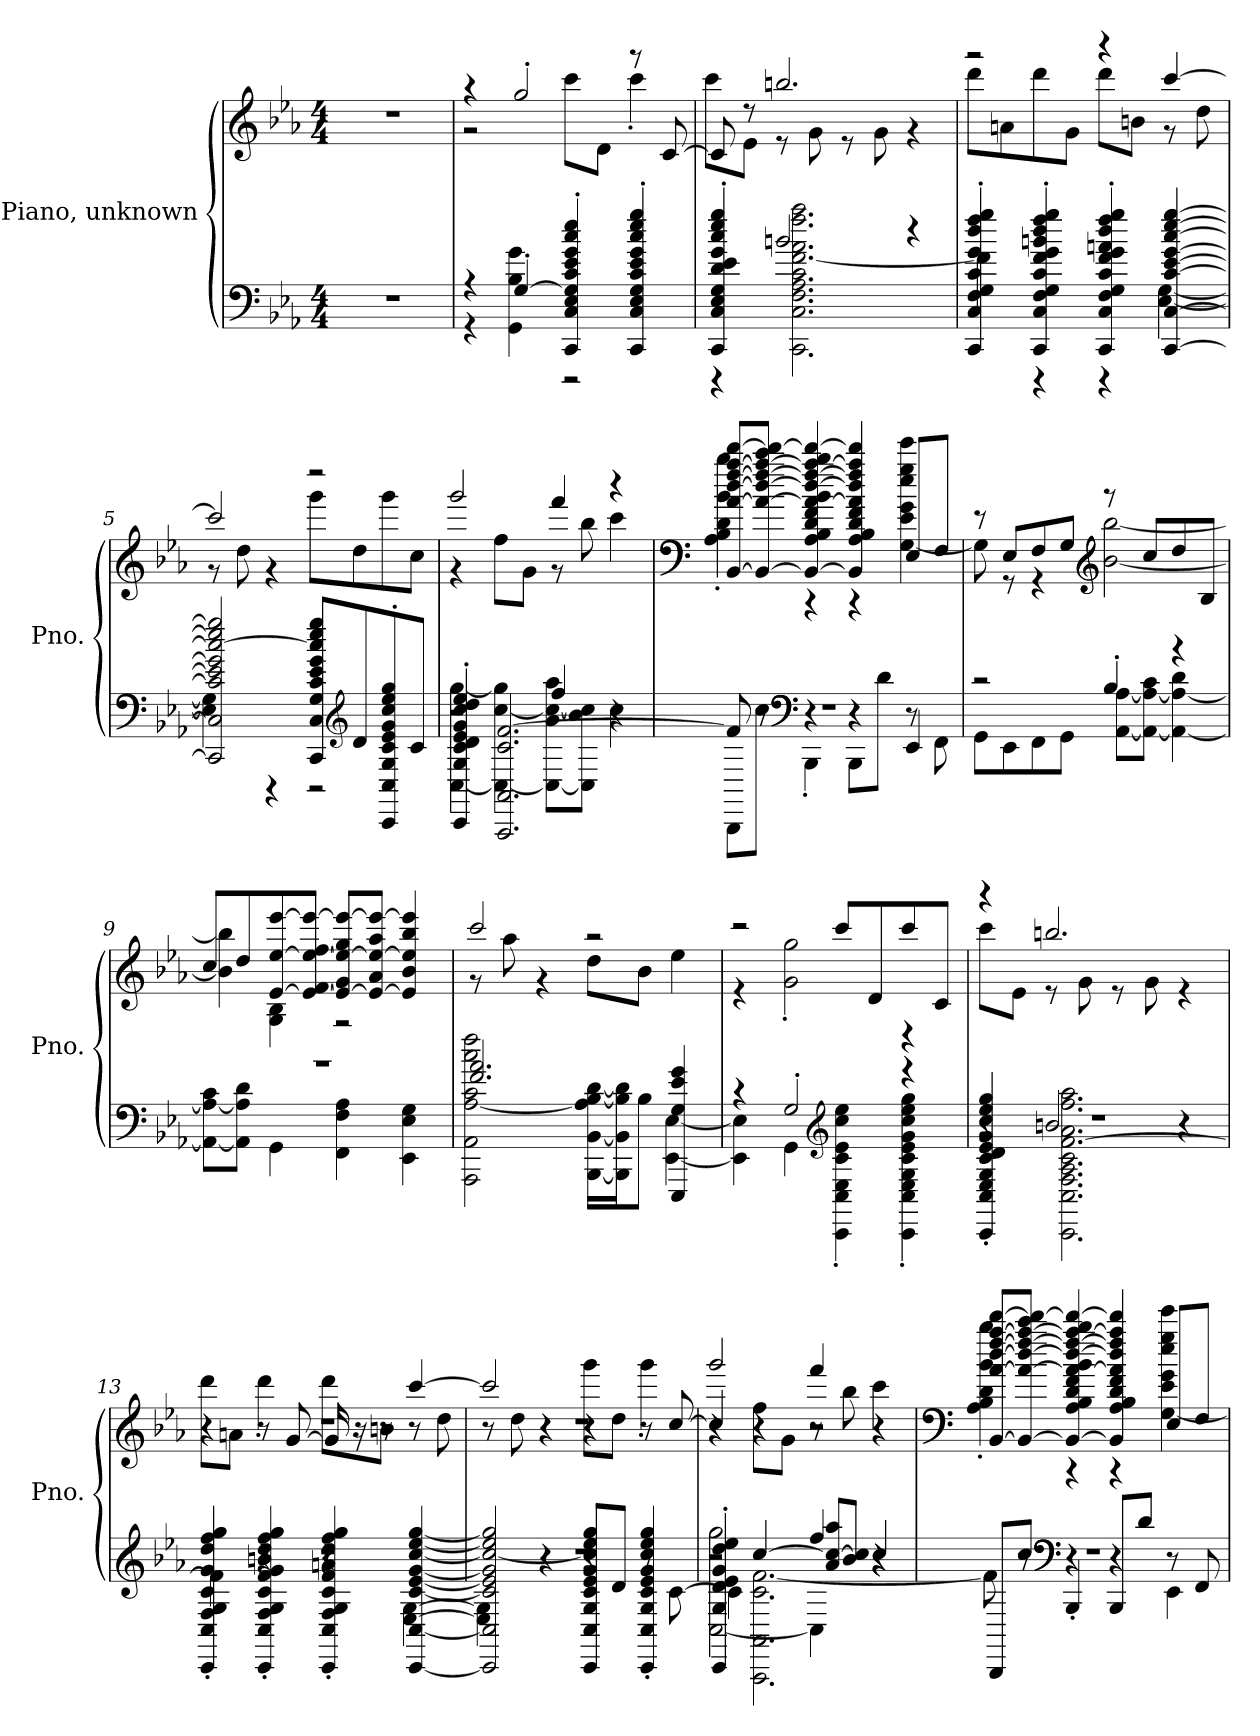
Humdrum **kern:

**kern	**kern
*part1	*part1
*staff2	*staff1
*I"Piano, unknown	*
*I'Pno.	*
*clefF4	*clefG2
*k[b-e-a-]	*k[b-e-a-]
*M4/4	*M4/4
*MM120	*MM120
=1	=1
1r	1r
=2	=2
*^	*^
4r	4r	4r	2r
[4G'/	4GG\ 4B-\ 4g\	2gg'/	.
4CC/' 4C/' 4E-/' 4G/]' 4c/' 4e-/' 4g/' 4cc/' 4ee-/'	2r	.	8ccc\L
.	.	.	8d\J
4CC/' 4C/' 4E-/' 4G/' 4c/' 4e-/' 4g/' 4cc/' 4ee-/' 4gg/'	.	8r	4ccc'\
.	.	[8c/	.
=3	=3	=3	=3
4CC/' 4C/' 4E-/' 4G/' 4d/' 4e-/' 4g/' 4cc/' 4ee-/' 4gg/'	4r	8c/]	8ccc\L
.	.	8r	8e-\J
2bn/	2.CC\ 2.C\ 2.F\ 2.A-\ 2.c\ [2.f\ 2.a-\ 2.ff\ 2.aa-\	2.bbn/	8r
.	.	.	8g\
.	.	.	8r
.	.	.	8g\
4r	.	.	4r
=4	=4	=4	=4
4CC/' 4C/' 4F/' 4G/' 4c/' 4g/' 4dd/' 4ff/' 4gg/'	4f\]	2r	8ddd\L
.	.	.	8an\
4CC/' 4C/' 4F/' 4G/' 4c/' 4f/' 4g/' 4bn/' 4dd/' 4ff/' 4gg/'	4r	.	8ddd\
.	.	.	8g\J
4CC/' 4C/' 4F/' 4G/' 4c/' 4f/' 4g/' 4an/' 4dd/' 4ff/' 4gg/'	4r	4r	8ddd\L
.	.	.	8bn\J
[4CC/ [4C/ [4c/ [4e-/ [4g/ [4cc/ [4ee-/ [4gg/	[4E-\ [4G\	[4ccc/	8r
.	.	.	8dd\
=5	=5	=5	=5
2CC/] 2C/] 2c/] 2e-/] 2g/] 2cc/_ 2ee-/] 2gg/]	4E-\] 4G\]	2ccc/]	8r
.	.	.	8dd\
.	4r	.	4r
8CC/ 8C/ 8G/ 8c/ 8e-/ 8g/ 8cc/] 8ee-/ 8gg/L	2r	2r	8ggg\L
*clefG2	*	*	*
8d/	.	.	8dd\
8CC/' 8C/' 8G/' 8c/' 8e-/' 8g/' 8cc/' 8ee-/' 8gg/'	.	.	8ggg\
8c/J	.	.	8cc\J
!!LO:LB:g=z	!!
=6	=6	=6	=6
*	*^	*	*
2r	[4C\ [4gg\	4CC/' 4G/' 4c/' 4d/' 4e-/' 4g/' 4cc/' 4dd/' 4ee-/'	2ggg/	4r
.	4C\_ [4cc\ 4gg\]	2.AAA-/ 2.AA-/ 2.c/ [2.f/	.	8ff\L
.	.	.	.	8g\J
4ff/	8C\_ 8a-\ 8cc\_ 8aa-\L	.	4fff/	8r
.	8C\] 8b-\ 8cc\]J	.	.	8bb-\
4r	4cc\	.	4r	4ccc\
=7	=7	=7	=7	=7
*	*	*	*clefF4	*
1r	8BBB-\L	8f/]	[8BB-/ [8a-/ [8dd/ [8ff/ [8aa-/ [8ddd/L	4A-\' 4B-\' 4d\' 4b-\' 4bb-\'
.	8cc\J	8r	8BB-/_ 8a-/_ 8dd/_ 8ff/_ 8aa-/_ 8ccc/ 8ddd/_J	.
*clefF4	*	*	*	*
.	4BBB-'\	4r	4BB-/_ 4A-/ 4B-/ 4d/ 4f/ 4a-/_ 4b-/ 4dd/_ 4ff/_ 4aa-/_ 4bb-/ 4ddd/_	4r
.	8BBB-\L	4r	4BB-/] 4A-/ 4B-/ 4d/ 4f/ 4a-/] 4dd/] 4ff/] 4aa-/] 4ddd/]	4r
.	8d\J	.	.	.
.	8r	4EE-/	8E-/L	[4G\ 4e-\ 4g\ 4ee-\ 4gg\ 4eee-\
.	8FF\	.	8F/J	.
*	*v	*v	*	*
=8	=8	=8	=8
2r	8GG\L	8r	8G\]
.	8EE-\	8E-/L	8r
.	8FF\	8F/	4r
.	8GG\J	8G/J	.
*	*	*clefG2	*
4B-'/	[8AA-\ [8A-\L	8r	[2b-\ [2bb-\
.	8AA-\_ 8A-\_ 8c\J	8cc/L	.
4r	4AA-\_ 4A-\_ 4d\	8dd/	.
.	.	8B-/J	.
!!LO:LB:g=z	!!
=9	=9	=9	=9
1r	8AA-\_ 8A-\_ 8c\L	8cc/L	4b-\] 4bb-\]
.	8AA-\] 8A-\] 8d\J	8dd/	.
.	4GG\	[8e-/ [8ee-/ [8eee-/	4G\ 4B-\
.	.	8e-/_ 8f/ 8ee-/_ 8ff/ 8eee-/_J	.
.	4FF\ 4F\ 4A-\	8e-/_ 8g/ 8ee-/_ 8gg/ 8eee-/_L	2r
.	.	8e-/_ 8a-/ 8ee-/_ 8aa-/ 8eee-/_J	.
.	4EE-\ 4E-\ 4G\	4e-/] 4b-/ 4ee-/] 4bb-/ 4eee-/]	.
=10	=10	=10	=10
2.f/ 2.a-/	2AAA-\ 2AA-\ [2A-\ 2c\ 2cc\ 2ff\	2ccc/	8r
.	.	.	8aa-\
.	.	.	4r
.	[16BBB-\ [16BB-\ 16A-\] [16B-\ [16d\LL	2r	8dd\L
.	16BBB-\] 16BB-\] 16B-\] 16d\]J	.	.
.	8B-\J	.	8b-\J
4EEE-/ 4G/ 4e-/ 4g/	[4EE-\ [4E-\	.	4ee-\
=11	=11	=11	=11
4r	4EE-\] 4E-\]	2r	4r
2G'/	4GG\	.	2g\' 2gg\'
*clefG2	*	*	*
.	4CC\' 4C\' 4E-\' 4c\' 4e-\' 4cc\' 4ee-\'	8ccc/L	.
.	.	8d/	.
4r	4CC\' 4C\' 4E-\' 4G\' 4c\' 4e-\' 4g\' 4cc\' 4ee-\' 4gg\'	8ccc/	4r
.	.	8c/J	.
=12	=12	=12	=12
*	*^	*	*
1r	4CC/' 4C/' 4E-/' 4G/' 4c/' 4d/' 4e-/' 4g/' 4cc/' 4ee-/' 4gg/'	4r	4r	8ccc\L
.	.	.	.	8e-\J
.	2bn/	2.CC\ 2.C\ 2.F\ 2.A-\ 2.c\ [2.f\ 2.a-\ 2.ff\ 2.aa-\	2.bbn/	8r
.	.	.	.	8g\
.	.	.	.	8r
.	.	.	.	8g\
.	4r	.	.	4r
!!LO:LB:g=z
=13	=13	=13	=13	=13
*	*	*	*	*^
1r	4CC/' 4C/' 4F/' 4G/' 4c/' 4g/' 4dd/' 4ff/' 4gg/'	4f\]	1r	8ddd\L	4r
.	.	.	.	8an\J	.
.	4CC/' 4C/' 4F/' 4G/' 4c/' 4f/' 4g/' 4bn/' 4dd/' 4ff/' 4gg/'	4r	.	4ddd'\	8r
.	.	.	.	.	[8g/
.	4CC/' 4C/' 4F/' 4G/' 4c/' 4f/' 4an/' 4dd/' 4ff/' 4gg/'	4r	.	8ddd\L	16g/]
.	.	.	.	.	16r
.	.	.	.	8bn\J	8r
.	[4CC/ [4C/ [4c/ [4e-/ [4g/ [4cc/ [4ee-/ [4gg/	[4E-\ [4G\	.	8r	[4ccc/
.	.	.	.	8dd\	.
=14	=14	=14	=14	=14	=14
1r	2CC/] 2C/] 2c/] 2e-/] 2g/] 2cc/_ 2ee-/] 2gg/]	4E-\] 4G\]	1r	8r	2ccc/]
.	.	.	.	8dd\	.
.	.	4r	.	4r	.
.	8CC/ 8C/ 8G/ 8c/ 8e-/ 8g/ 8cc/] 8ee-/ 8gg/L	4r	.	8ggg\L	4r
.	8d/J	.	.	8dd\J	.
.	4CC/' 4C/' 4G/' 4c/' 4e-/' 4g/' 4cc/' 4ee-/' 4gg/'	8r	.	4ggg'\	8r
.	.	[8c\	.	.	[8cc/
=15	=15	=15	=15	=15	=15
*	*	*^	*	*	*
2r	[2C\ 2gg\	4CC/' 4G/' 4d/' 4e-/' 4g/' 4dd/' 4ee-/'	4c\]	2ggg/	4r	4cc/]
.	.	[4cc/	2.AAA-\ 2.AA-\ 2.c\ [2.f\	.	8ff\L	4r
.	.	.	.	.	8g\J	.
4ff/	4C\]	8a-/ 8cc/_ 8aa-/L	.	4fff/	8r	2r
.	.	8b-/ 8cc/]J	.	.	8bb-\	.
4r	4r	4cc/	.	4r	4ccc\	.
*v	*v	*v	*v	*	*	*
*	*v	*v	*v
!!LO:LB:g=z
=16	=16
*	*clefF4
*^	*^
*	*^	*	*
1r	8BBB-/L	8f\]	[8BB-/ [8a-/ [8dd/ [8ff/ [8aa-/ [8ddd/L	4A-\' 4B-\' 4d\' 4b-\' 4bb-\'
.	8cc/J	8r	8BB-/_ 8a-/_ 8dd/_ 8ff/_ 8aa-/_ 8ccc/ 8ddd/_J	.
*clefF4	*	*	*	*
.	4BBB-'/	4r	4BB-/_ 4A-/ 4B-/ 4d/ 4f/ 4a-/_ 4b-/ 4dd/_ 4ff/_ 4aa-/_ 4bb-/ 4ddd/_	4r
.	8BBB-/L	4r	4BB-/] 4A-/ 4B-/ 4d/ 4f/ 4a-/] 4dd/] 4ff/] 4aa-/] 4ddd/]	4r
.	8d/J	.	.	.
.	8r	4EE-\	8E-/L	[4G\ 4e-\ 4g\ 4ee-\ 4gg\ 4eee-\
.	8FF/	.	8F/J	.
*v	*v	*v	*	*
*	*v	*v
=	=
*-	*-
